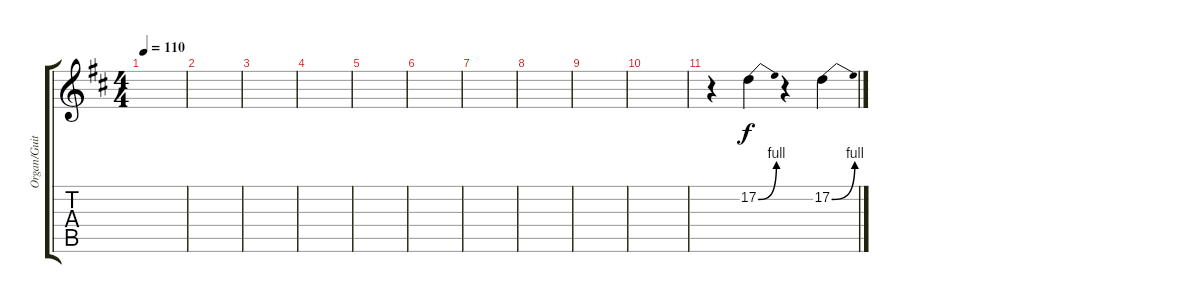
\track ("Organ/Guitar Delay Effect" "Organ/Guit") {instrument churchorgan}
\staff {score tabs}
\tuning (D4 A3 F3 C3 G2 D2) {hide}
\ts (4 4)
\tempo 110
\clef g2
\ks d
|
|
|
|
|
|
|
|
|
|
r.4{balance 0 instrument overdrivenguitar} 17.2{be (bend 0 0 60 4)}.4 r.4 17.2{be (bend 0 0 60 4)}.4
